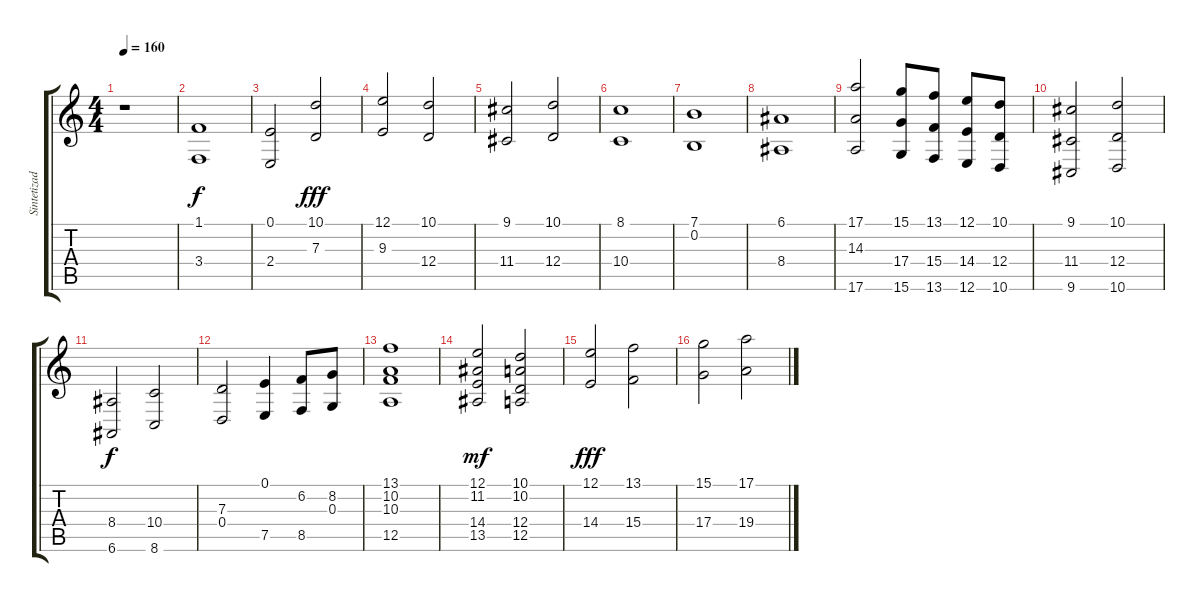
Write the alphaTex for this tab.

\track ("Sintetizador" "Sintetizad") {instrument viola}
\staff {score tabs}
\tuning (E4 B3 G3 D3 A2 E2) {hide}
\ts (4 4)
\tempo 160
\clef g2
\ks c
r.1{dy f instrument viola} |
(1.1 3.4).1 |
(0.1 2.4).2 (10.1 7.3).2{dy fff} |
(12.1 9.3).2 (10.1 12.4).2 |
(9.1 11.4).2 (10.1 12.4).2 |
(8.1 10.4).1 |
(7.1 0.2).1 |
(6.1 8.4).1 |
(17.1 14.3 17.6).2 (15.1 17.4 15.6).8 (13.1 15.4 13.6).8 (12.1 14.4 12.6).8 (10.1 12.4 10.6).8 |
(9.1 11.4 9.6).2 (10.1 12.4 10.6).2 |
(8.4 6.6).2{dy f} (10.4 8.6).2 |
(7.3 0.4).2 (0.1 7.5).4 (6.2 8.5).8 (8.2 0.3).8 |
(13.1 10.2 10.3 12.5).1 |
(12.1 11.2 14.4 13.5).2{dy mf} (10.1 10.2 12.4 12.5).2 |
(12.1 14.4).2{dy fff} (13.1 15.4).2 |
(15.1 17.4).2 (17.1 19.4).2
